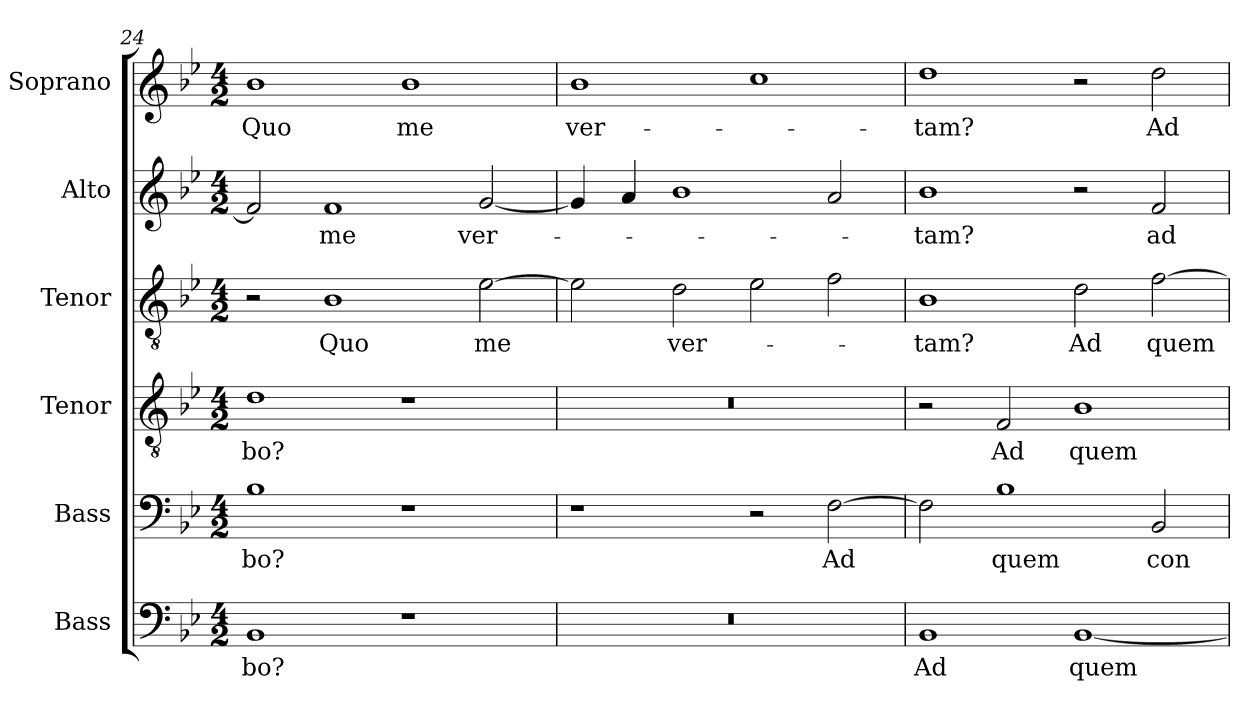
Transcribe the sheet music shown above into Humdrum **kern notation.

**kern	**text	**kern	**text	**kern	**text	**kern	**text	**kern	**text	**kern	**text
*part6	*part6	*part5	*part5	*part4	*part4	*part3	*part3	*part2	*part2	*part1	*part1
*staff6	*staff6	*staff5	*staff5	*staff4	*staff4	*staff3	*staff3	*staff2	*staff2	*staff1	*staff1
*I"Bass	*	*I"Bass	*	*I"Tenor	*	*I"Tenor	*	*I"Alto	*	*I"Soprano	*
*I'B2.	*	*I'B1.	*	*I'T2.	*	*I'T1.	*	*I'A.	*	*I'S.	*
*clefF4	*	*clefF4	*	*clefGv2	*	*clefGv2	*	*clefG2	*	*clefG2	*
*	*	*	*	*ITrd7c12	*	*ITrd7c12	*	*	*	*	*
*k[b-e-]	*	*k[b-e-]	*	*k[b-e-]	*	*k[b-e-]	*	*k[b-e-]	*	*k[b-e-]	*
*B-:	*	*B-:	*	*B-:	*	*B-:	*	*B-:	*	*B-:	*
*M4/2	*	*M4/2	*	*M4/2	*	*M4/2	*	*M4/2	*	*M4/2	*
=24	=24	=24	=24	=24	=24	=24	=24	=24	=24	=24	=24
!	!LO:LY:b:color=#000000	!	!	!	!	!	!	!	!	!	!
!	!	!	!LO:LY:b:color=#000000	!	!	!	!	!	!	!	!
!	!	!	!	!	!LO:LY:b:color=#000000	!	!	!	!	!	!
!	!	!	!	!	!	!	!	!	!	!	!LO:LY:b:color=#000000
1BB-i	-bo?	1B-i	-bo?	1Di	-bo?	2r	.	2fi/]	.	1b-i	Quo
!	!	!	!	!	!	!	!LO:LY:b:color=#000000	!	!	!	!
!	!	!	!	!	!	!	!	!	!LO:LY:b:color=#000000	!	!
.	.	.	.	.	.	1BB-i	Quo	1fi	me	.	.
!	!	!	!	!	!	!	!	!	!	!	!LO:LY:b:color=#000000
1r	.	1r	.	1r	.	.	.	.	.	1b-i	me
!	!	!	!	!	!	!	!LO:LY:b:color=#000000	!	!	!	!
!	!	!	!	!	!	!	!	!	!LO:LY:b:color=#000000	!	!
.	.	.	.	.	.	[>2E-i\	me	[<2gi/	ver-	.	.
=25	=25	=25	=25	=25	=25	=25	=25	=25	=25	=25	=25
!LO:N:vis=1	!	!	!	!LO:N:vis=1	!	!	!	!	!	!	!
!	!	!	!	!	!	!	!	!	!	!	!LO:LY:b:color=#000000
0r	.	1r	.	0r	.	2E-i\]	.	4gi/]	.	1b-i	ver-
.	.	.	.	.	.	.	.	4ai/	.	.	.
!	!	!	!	!	!	!	!LO:LY:b:color=#000000	!	!	!	!
.	.	.	.	.	.	2Di\	ver-	1b-i	.	.	.
.	.	2r	.	.	.	2E-i\	.	.	.	1cci	.
!	!	!	!LO:LY:b:color=#000000	!	!	!	!	!	!	!	!
.	.	[>2Fi\	Ad	.	.	2Fi\	.	2ai/	.	.	.
!!LO:LB:g=z
=26	=26	=26	=26	=26	=26	=26	=26	=26	=26	=26	=26
!	!LO:LY:b:color=#000000	!	!	!	!	!	!	!	!	!	!
!	!	!	!	!	!	!	!LO:LY:b:color=#000000	!	!	!	!
!	!	!	!	!	!	!	!	!	!LO:LY:b:color=#000000	!	!
!	!	!	!	!	!	!	!	!	!	!	!LO:LY:b:color=#000000
1BB-i	Ad	2Fi\]	.	2r	.	1BB-i	-tam?	1b-i	-tam?	1ddi	-tam?
!	!	!	!LO:LY:b:color=#000000	!	!	!	!	!	!	!	!
!	!	!	!	!	!LO:LY:b:color=#000000	!	!	!	!	!	!
.	.	1B-i	quem	2FFi/	Ad	.	.	.	.	.	.
!	!LO:LY:b:color=#000000	!	!	!	!	!	!	!	!	!	!
!	!	!	!	!	!LO:LY:b:color=#000000	!	!	!	!	!	!
!	!	!	!	!	!	!	!LO:LY:b:color=#000000	!	!	!	!
[<1BB-i	quem	.	.	1BB-i	quem	2Di\	Ad	2r	.	2r	.
!	!	!	!LO:LY:b:color=#000000	!	!	!	!	!	!	!	!
!	!	!	!	!	!	!	!LO:LY:b:color=#000000	!	!	!	!
!	!	!	!	!	!	!	!	!	!LO:LY:b:color=#000000	!	!
!	!	!	!	!	!	!	!	!	!	!	!LO:LY:b:color=#000000
.	.	2BB-i/	con-	.	.	[>2Fi\	quem	2fi/	ad	2ddi\	Ad
=	=	=	=	=	=	=	=	=	=	=	=
*-	*-	*-	*-	*-	*-	*-	*-	*-	*-	*-	*-
